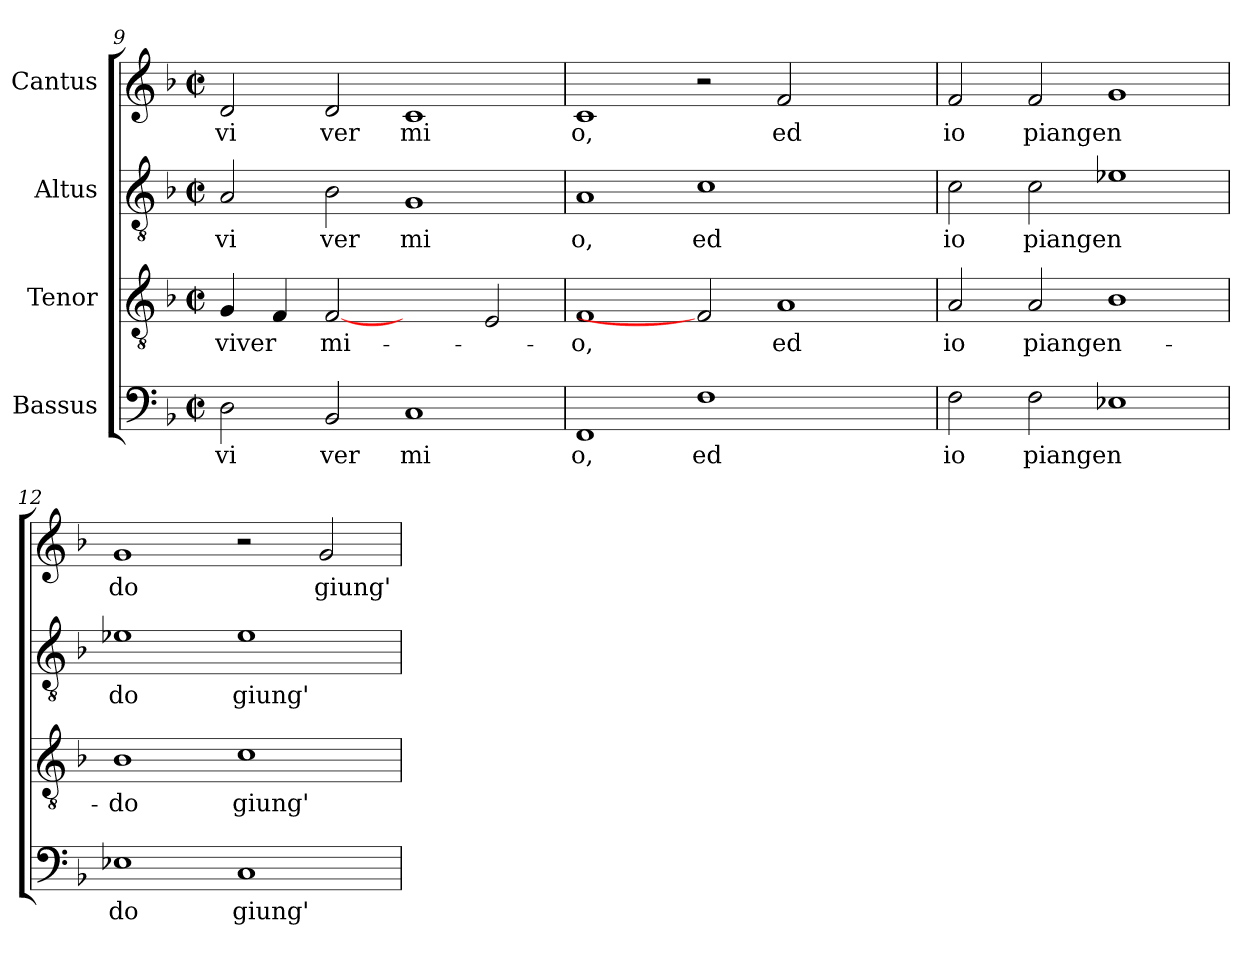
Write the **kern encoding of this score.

**kern	**text	**kern	**text	**kern	**text	**kern	**text
*part4	*part4	*part3	*part3	*part2	*part2	*part1	*part1
*staff4	*staff4	*staff3	*staff3	*staff2	*staff2	*staff1	*staff1
*I"Bassus	*	*I"Tenor	*	*I"Altus	*	*I"Cantus	*
*clefF4	*	*clefGv2	*	*clefGv2	*	*clefG2	*
*k[b-]	*	*k[b-]	*	*k[b-]	*	*k[b-]	*
*F:	*	*F:	*	*F:	*	*F:	*
*M2/2	*	*M2/2	*	*M2/2	*	*M2/2	*
*met(c|)	*	*met(c|)	*	*met(c|)	*	*met(c|)	*
=9	=9	=9	=9	=9	=9	=9	=9
!	!LO:LY:b:cj	!	!LO:LY:b	!	!LO:LY:b:cj	!	!LO:LY:b:cj
2D\	vi	4G/	viver	2A/	vi	2d/	vi
.	.	4F/	.	.	.	.	.
!	!LO:LY:b:cj	!	!LO:LY:b:cj	!	!LO:LY:b:cj	!	!LO:LY:b:cj
2BB-/	ver	[2F	mi-	2B-\	ver	2d/	ver
!	!LO:LY:b:cj	!	!	!	!LO:LY:b:cj	!	!LO:LY:b:cj
1C	mi	2ryy	.	1G	mi	1c	mi
.	.	2E/	.	.	.	.	.
=10	=10	=10	=10	=10	=10	=10	=10
!	!LO:LY:b:cj	!	!LO:LY:b:cj	!	!LO:LY:b:cj	!	!LO:LY:b:cj
1FF	o,	1F	-o,	1A	o,	1c	o,
!	!LO:LY:b:cj	!	!	!	!LO:LY:b:cj	!	!
1F	ed	2F]	.	1c	ed	2r	.
!	!	!	!LO:LY:b:cj	!	!	!	!LO:LY:b:cj
.	.	1A	ed	.	.	2f/	ed
2ryy	.	.	.	2ryy	.	2ryy	.
=11	=11	=11	=11	=11	=11	=11	=11
!	!LO:LY:b:cj	!	!LO:LY:b:cj	!	!LO:LY:b:cj	!	!LO:LY:b:cj
2F\	io	2A/	io	2c\	io	2f/	io
!	!LO:LY:b:cj	!	!LO:LY:b:cj	!	!LO:LY:b:cj	!	!LO:LY:b:cj
2F\	piangen	2A/	piangen-	2c\	piangen	2f/	piangen
1E-X	.	1B-	.	1e-X	.	1g	.
=12	=12	=12	=12	=12	=12	=12	=12
!	!LO:LY:b:cj	!	!LO:LY:b:cj	!	!LO:LY:b:cj	!	!LO:LY:b:cj
1E-X	do	1B-	-do	1e-X	do	1g	do
!	!LO:LY:b:cj	!	!LO:LY:b:cj	!	!LO:LY:b:cj	!	!
1C	giung'	1c	giung'	1e-	giung'	2r	.
!	!	!	!	!	!	!	!LO:LY:b:cj
.	.	.	.	.	.	2g/	giung'
=	=	=	=	=	=	=	=
*-	*-	*-	*-	*-	*-	*-	*-
